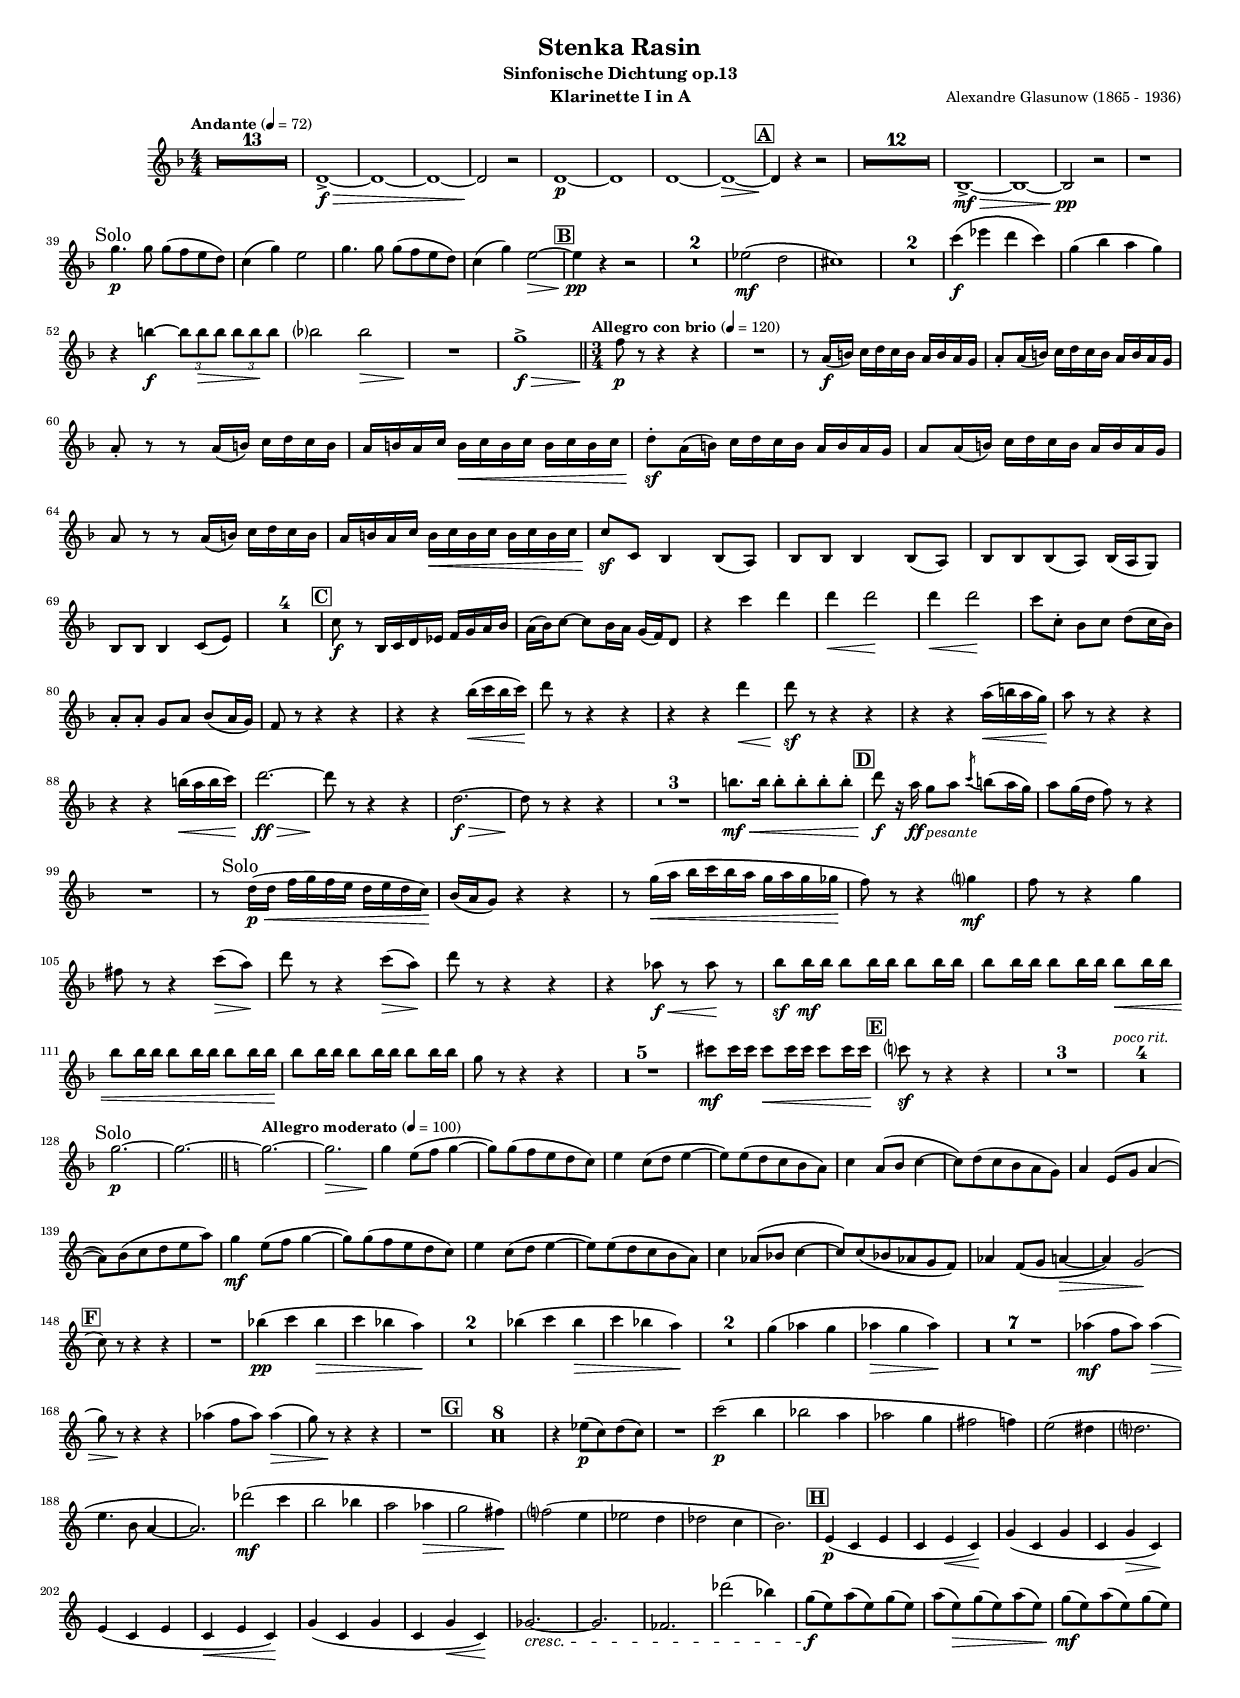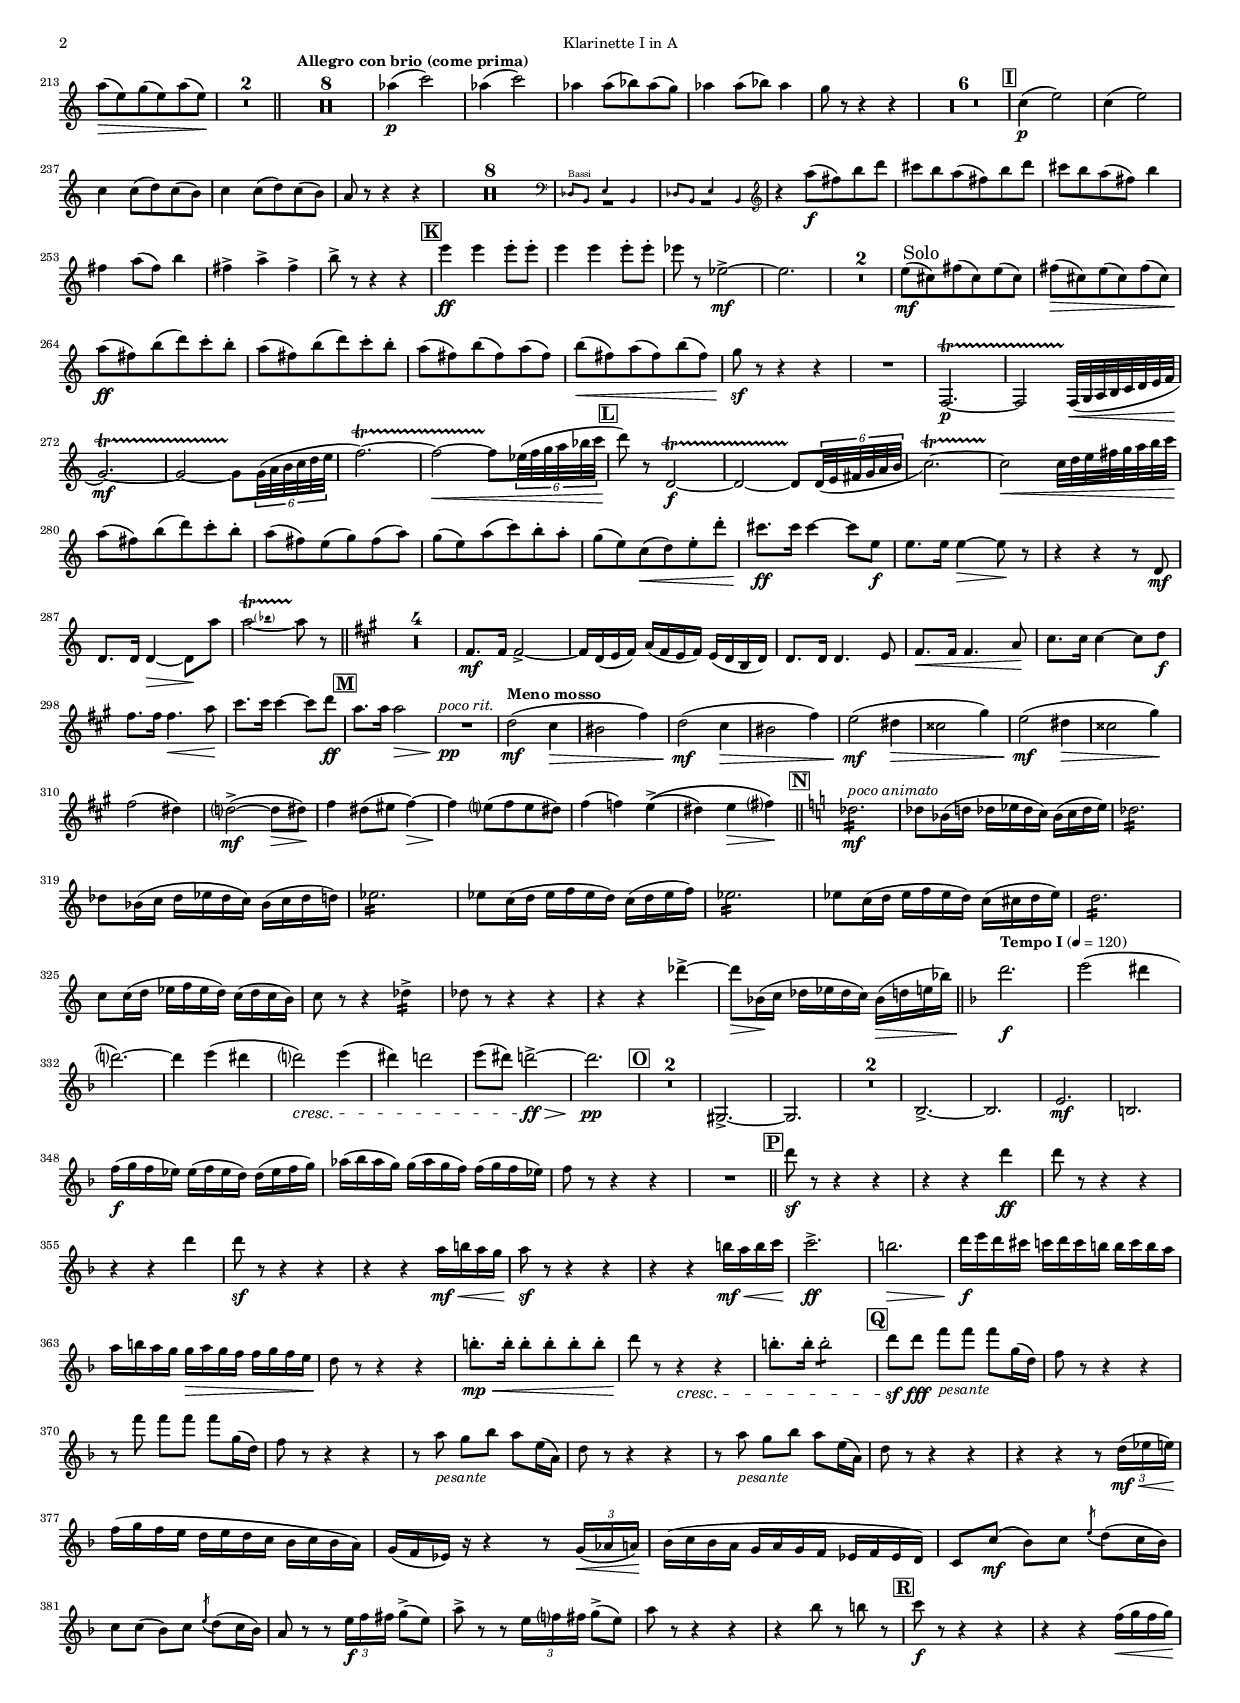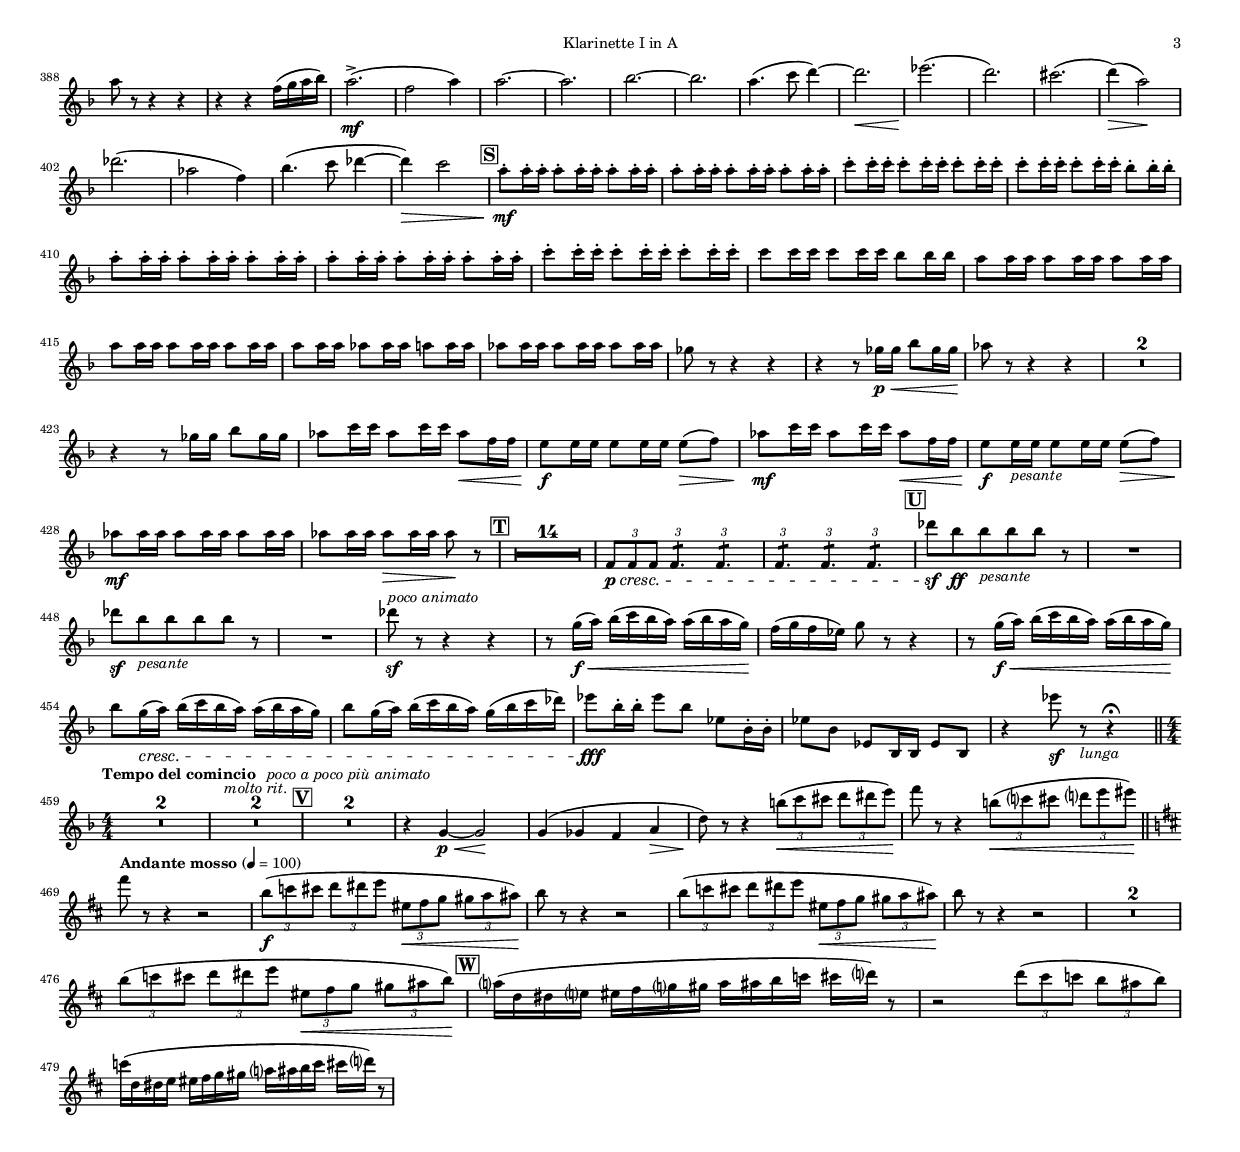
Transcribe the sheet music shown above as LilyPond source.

%{
%}

\version "2.18.2"
\language "deutsch"

\paper {
    top-margin = 10\mm
    bottom-margin = 10\mm
    left-margin = 10\mm
    right-margin = 10\mm
    ragged-last = ##t
}
  
\header{
  title = "Stenka Rasin"
  subtitle = "Sinfonische Dichtung op.13"
  composer = "Alexandre Glasunow (1865 - 1936)"
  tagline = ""
}

% Adapt this for automatic line-breaks
mBreak = { \break }
#(set-global-staff-size 13)

% Useful snippets
pDolce = \markup { \dynamic p \italic \bold "dolce" }
pesante = _\markup {\italic {"pesante"} }
pocoRit = ^\markup {\italic {"poco rit."} }
moltoRit = ^\markup {\italic {"molto rit."} }
pocoAnimato = ^\markup {\italic {"poco animato"} }
pocoAPocoPiuAnimato = ^\markup {\italic {"poco a poco più animato"} }
lunga = _\markup {\italic {"lunga"} }

clarinet_I_in_A_part_one_Music = {
  \relative c' {
    \transposition a
    \key f \major
    \numericTimeSignature
    \time 4/4
    \tempo "Andante" 4 = 72

    % page 1 line 1
    R1*13 |
    d1->\f\>~ |
    d1~ |
    d1~ |
    d2\! r2 |
    d1\p~ |
    d1 |
    d1~ |
    d1~\> |
    \mark #1
    d4\! r4 r2 |
    R1*12 |
    b1->\mf\>~ |
    b1~ |
    b2\pp r2 |
    r1 |
    \mBreak
    
    % page 1 line 2
    \mark "Solo"
    g''4.\p g8 g( f e d) |
    c4( g') e2 |
    g4. g8 g( f e d) |
    c4( g') e2\>~ |
    \mark #2
    e4\pp r4 r2 |
    R1*2 |
    es2\mf( d |
    cis1) |
    R1*2 |
    c'4\f( es d c) |
    g4( b a g) |
    \mBreak
    
    % page 1 line 3
    r4 h~\f \tuplet 3/2 { h8 h\> h } \tuplet 3/2 { h8 h\! h }  |
    b2 b2 \> |
    R1\! |
    g1->\f\> |
    \bar "||" \time 3/4 \tempo "Allegro con brio" 4 = 120
    f8\p\! r8 r4 r4 |
    R2. |
    r8 a,16\f( h) c d c h a h a g |
    a8-. a16( h) c d c h a h a g |
    \mBreak
    
    % page 1 line 4
    a8-. r r a16( h) c d c h |
    a16 h a c h\< c h c h c h c |
    d8-.\sf a16( h) c d c h a h a g |
    a8 a16( h) c d c h a h a g |
    \mBreak
    
    % page 1 line 5
    a8 r r a16( h) c d c h |
    a16 h a c h\< c h c h c h c |
    c8\sf c, b4 b8( a) |
    b8 b b4 b8( a) |
    b8 b b( a) b16( a g8) |
    \mBreak

    % page 1 line 6
    b8 b b4 c8( e) |
    R2.*4 |
    \mark #3
    c'8\f r b,16 c d es f g a b |
    a16( b) c8~ c b16 a g( f) d8 |
    r4 c'' d |
    d4\< d2\! |
    d4\< d2\! |
    c8 c,-. b c d( c16 b) |
    \mBreak
    
    % page 1 line 7
    a8-. a-. g a b( a16 g) |
    f8 r r4 r |
    r4 r b'16(\< c b c)\! |
    d8 r8 r4 r |
    r4 r d\< |
    d8\sf r8 r4 r |
    r4 r a16(\< h a g)\! |
    a8 r8 r4 r |
    \mBreak
    
    % page 1 line 8
    r4 r h16(\< a h c) |
    d2.\ff\>~ |
    d8\! r8 r4 r |
    d,2.\f\>~ |
    d8\! r8 r4 r |
    R2.*3 |
    h'8.\mf\< h16 h8-. h-. h-. h-. |
    \mark #4
    d8\f r16 a\ff g8\pesante a \acciaccatura { c8 } h( a16 g) |
    a8 g16( d f8) r8 r4 |
    \mBreak
    
    % page 1 line 9
    R2. |
    r8 \mark Solo d16\p\<( d f g f e d e d c\! ) |
    b16( a g8) r4 r |
    r8 g'16(\< a b c b a g a g ges\! |
    f8) r8 r4 g\mf |
    f8 r8 r4 g |
    \mBreak
    
    % page 1 line 10
    fis8 r8 r4 c'8(\> a)\! |
    d8 r8 r4 c8(\> a)\! |
    d8 r8 r4 r |
    r4 as8\f\< r as\! r |
    b8\sf b16\mf b b8 b16 b b8 b16 b |
    b8 b16 b b8 b16 b b8\< b16 b |
    \mBreak
    
    % page 1 line 11
    b8 b16 b b8 b16 b b8 b16 b\! |
    b8 b16 b b8 b16 b b8 b16 b |
    g8 r8 r4 r |
    R2.*5 |
    cis8\mf cis16 cis cis8\< cis16 cis cis8 cis16 cis |
    \mark #5
    c8\sf r8 r4 r4 |
    R2.*3 |
    R2.*4\pocoRit |
    \mBreak
  }
}

clarinet_I_in_B_Music = {
  \relative c' {

    % page 2 line 1
    \mark Solo
    g''2.\p~ |
    g2.~ |
    \bar "||"
    \tempo "Allegro moderato" 4 = 100
    \key c \major
    g2.~ |
    g2.\> |
    g4\! e8( f g4~ |
    g8) g( f e d c) |
    e4 c8( d e4~ |
    e8) e( d c h a) |
    c4 a8( h c4~ |
    c8) d( c h a g) |
    a4 e8( g a4~ |
    \mBreak
    
    % page 2 line 2
    a8) h( c d e a) |
    g4\mf e8( f g4~ |
    g8) g( f e d c) |
    e4 c8( d e4~ |
    e8) e( d c h a) |
    c4 as8( b c4~ |
    c8) c( b as g f) |
    as4 f8( g a4~\> |
    a4) g2(\! |
    \mBreak
    
    % page 2 line 3
    \mark #6
    c8) r8 r4 r |
    R2. |
    b'4\pp( c b\> |
    c4 b a)\! |
    R2.*2 |
    b4( c b\> |
    c4 b a)\! |
    R2.*2 |
    g4( as g |
    as4\> g as)\! |
    R2.*7 |
    as4(\mf f8 as) as4(\> |
    \mBreak

    % page 2 line 4
    g8) r8\! r4 r |
    as4( f8 as) as4(\> |
    g8) r8\! r4 r |
    R2. |
    \mark #7
    R2.*8 |
    r4 es8(\p c) d( c) |
    R2. |
    c'2(\p h4 |
    b2 a4 |
    as2 g4 |
    fis2 f4) |
    e2( dis4 |
    d2. |
    \mBreak
    
    % page 2 line 5
    e4. h8 a4~ |
    a2.) |
    des'2(\mf c4 |
    h2 b4 |
    a2 as4\> |
    g2 fis4)\! |
    f2( e4 |
    es2 d 4 |
    des2 c4 |
    h2.) |
    \mark #8
    e,4(\p c e |
    c e\< c)\! |
    g'4( c, g' |
    c, g'\> c,)\! |
    \mBreak
    
    % page 2 line 6
    e4( c e |
    c4\< e c)\! |
    g'4( c, g' |
    c,4 g'\< c,)\! |
    ges'2.\cresc~ |
    ges2. |
    fes2. |
    des''2( b4) |
    g8(\f e) a( e) g( e) |
    a8( e)\> g( e) a( e) |
    g8(\mf e) a( e) g( e) |
    \mBreak
    
    % page 2 line 7
    a8(\> e) g( e) a( e)\! |
    R2.*2 |
    \bar "||" \tempo "Allegro con brio (come prima)"
    R2.*8 |
    as4(\p c2) |
    as4( c2) |
    as4 as8( b) as( g) |
    as4 as8( b) as4 |
    g8 r8 r4 r |
    R2.*6 |
    \mark #9
    c,4(\p e2)
    c4( e2)
    \mBreak
    
    % page 2 line 8 (start)
    c4 c8( d) c( h) |
    c4 c8( d) c( h) |
    a8 r8 r4 r |
    R2.*8 |
    <<
      {
       \override MultiMeasureRest.staff-position = #-4
        R2.*2
        \revert MultiMeasureRest.staff-position
      }
      \new CueVoice {
        \cueClef "bass" \stemUp des,,8^"Bassi" h e4 h | des8 h e4 h | \cueClefUnset
      }
    >>
  }
}

clarinet_I_in_A_part_two_Music = {
  \relative c' {
    \transposition a

    % page 2 line 8 (continued)
    r4 a''8(\f fis) h d |
    cis8 h a( fis) h d |
    cis8 h a( fis) h4 |
    \mBreak

    % page 2 line 9
    fis4 a8( fis) h4 |
    fis4-> a-> fis-> |
    h8-> r8 r4 r |
    \mark #11
    e4\ff e e8-. e-. |
    e4 e e8-. e-. |
    es 8 r8 es,2->\mf~ |
    es2. |
    R2.*2 |
    e8(\mf\mark "Solo" cis8) fis8( cis8) e8( cis8) |
    fis8(\> cis) e( cis) fis( cis) |
    \mBreak
    
    % page 2 line 10
    a'8(\ff fis) h( d) c-. h-. |
    a8( fis) h( d) c-. h-. |
    a8( fis) h( fis) a( fis) |
    h8(\< fis) a( fis) h( fis) |
    g8\sf\! r8 r4 r |
    R2. |
    f,,2.\p\startTrillSpan~ |
    f2 f32(\<\stopTrillSpan g a h c d e f |
    \mBreak

    % page 2 line 11
    g2.)\mf\startTrillSpan~ |
    g2~ g8\stopTrillSpan \tuplet 6/4 { g32( a h c d e } |
    f2.)\startTrillSpan~ |
    f2\<~ f8\stopTrillSpan \tuplet 6/4 { es32( f g a b c } |
    \mark #12
    d8\!) r8 d,,2\f\startTrillSpan~ |
    d2~ d8\stopTrillSpan \tuplet 6/4 { d32_( e fis g a h } |
    c2.)\startTrillSpan~ |
    c2\stopTrillSpan\< c32 d e fis g a h c\! |
    \mBreak
    
    % page 2 line 12
    a8( fis) h( d) c-. h-. |
    a8( fis) e( g) fis( a) |
    g( e) a( c) h-. a-. |
    g8( e) c(\< d) e-. d'-. |
    cis8.\ff cis16 cis4~ cis8 e,8\f |
    e8. e16 e4\>~ e8\! r8 |
    r4 r4 r8 d,\mf |
    \mBreak
    
    % page 2 line 13
    d8. d16 d4\>~ d8\! a''8 |
    \pitchedTrill a2_~ \startTrillSpan b a8\stopTrillSpan r8 |
    \bar "||" \key a \major
    R2.*4 |
    fis,8.\mf fis16 fis2->~ |
    fis16 d( e fis) a( fis e fis) e( d h d) |
    d8. d16 d4. e8 |
    fis8.\< fis16 fis4. a8\! |
    cis8. cis16 cis4~ cis8 d\f |
    \mBreak
    
    % page 2 line 14
    fis8. fis16 fis4.\< a8\! |
    cis8. cis16 cis4~ cis8 d\ff |
    \mark #13
    a8. a16 a2\> |
    R2.\pp\pocoRit |
    \tempo "Meno mosso"
    d,2\mf( cis4\> |
    his2 fis'4) |
    d2\mf( cis4\> |
    his2 fis'4) |
    e2\mf( dis4\> |
    cisis2 gis'4) |
    e2\mf( dis4\> |
    cisis2 gis'4)\! |
    \mBreak
    
    % page 3 line 1
    fis2( dis4) |
    d2->\mf(~ d8\> dis)\! |
    fis4 dis8( eis fis4~\>) |
    fis4\! e8( fis e dis) |
    fis4( f) e->(\( |
    dis4) e\> fis\)\! |
    \bar "||" \key c \major
    \mark #14
    \repeat tremolo 12 { des16\mf \pocoAnimato } |
    des8 b16( d des es des c) b( c des es) |
    \repeat tremolo 12 { des16 } |
    \mBreak
    
    % page 3 line 2
    des8 b16( c des es des c) b( c des d) |
    \repeat tremolo 12 { es16 } |
    es8 c16( d es f es d) c( d es f) |
    \repeat tremolo 12 { es16 } |
    es8 c16( d es f es d) c( cis d es) |
    \repeat tremolo 12 { d16 } |
    \mBreak

    % page 3 line 3
    c8 c16( d es f es d) c( d c h) |
    c8 r8 r4 \repeat tremolo 4 { des16-> } |
    des8 r8 r4 r |
    r4 r des'4->~ |
    des8\> b,16(\! c des es des c) b(\> d e b') |
    \bar "||" \key f \major \tempo "Tempo I" 4 = 120
    d2.\f |
    e2( dis4 |
    \mBreak

    % page 3 line 4
    d2.)~ |
    d4 e( dis |
    d2)\cresc e4( |
    dis4) d2 |
    e8( dis) d2->\ff\>~ |
    d2.\pp
    \mark #15
    R2.*2 |
    gis,,,2.->~ |
    gis2.
    R2.*2 |
    b2.->~ |
    b2. |
    e2.\mf |
    h2.
    \mBreak
    
    % page 3 line 5
    f''16\f( g f es) es( f es d) d( es f g) |
    as16( b as g) g( as g f) f( g f es) |
    f8 r8 r4 r |
    R2. |
    \bar "||"
    \mark #16
    d'8\sf r8 r4 r |
    r4 r d\ff |
    d8 r8 r4 r |
    \mBreak
    
    % page 3 line 6
    r4 r d |
    d8\sf r8 r4 r |
    r4 r a16\mf\< h a g |
    a8\sf r8 r4 r |
    r4 r h16\mf\< a h c |
    c2.->\ff |
    h2.\> |
    d16\f e d cis c d c h h c h a |
    \mBreak
    
    % page 3 line 7
    a16 h a g g\> a g f f g f e |
    d8\! r8 r4 r |
    h'8.-.\mp\< h16-. h8-. h8-. h8-. h8-. |
    d8\! r8 r4\cresc r |
    h8.-. h16-. \repeat tremolo 4 { h8-. } |
    \mark #17
    d8\sf d\fff f\pesante f f g,16( d) |
    f8 r8 r4 r |
    \mBreak
    
    % page 3 line 8
    r8 f' f f f g,16( d) |
    f8 r8 r4 r |
    r8 a\pesante g b a e16( a,) |
    d8 r8 r4 r |
    r8 a'\pesante g b a e16( a,) |
    d8 r8 r4 r |
    r4 r r8 \tuplet 3/2 { d16(\mf\< es e)\! } |
    \mBreak
    
    % page 3 line 9
    f16( g f e d e d c b c b a) |
    g16( f es) r r4 r8 \tuplet 3/2 { g16(\< as a)\! }
    b16( c b a g a g f es f es d) |
    c8 c'(\mf b) c \acciaccatura { e } d( c16 b) |
    \mBreak
    
    % page 3 line 10
    c8 c( b) c \acciaccatura { e } d( c16 b) |
    a8 r r \tuplet 3/2 { e'16\f f fis } g8->( e) |
    a8-> r r \tuplet 3/2 { e16 f fis } g8->( e) |
    a8 r8 r4 r |
    r4 b8 r h r |
    \mark #18 
    c8\f r8 r4 r |
    r4 r f,16(\< g f g)\! |
    \mBreak
    
    % page 3 line 11
    a8 r8 r4 r |
    r4 r f16( g a b) |
    a2.(->\mf |
    f2 a4) |
    a2.~ |
    a2. |
    b2.~ |
    b2. |
    a4.( c8 d4)~ |
    d2.\< |
    es2.(\! |
    d2.) |
    cis2.( |
    d4\>) (a2)\! |
    \mBreak
    
    % page 3 line 12
    des2.( |
    as2 f4) |
    b4.( c8 des4~ |
    des4\>) c2 |
    \mark #19
    a8-.\mf a16-. a16-. \repeat unfold 2 { a8-. a16-. a16-. } |
    \repeat unfold 3 { a8-. a16-. a16-. } |
    \repeat unfold 3 { c8-. c16-. c16-. } |
    \repeat unfold 2 { c8-. c16-. c16-. } b8-. b16-. b16-. |
    \mBreak

    % page 3 line 13
    \repeat unfold 3 { a8-. a16-. a16-. } |
    \repeat unfold 3 { a8-. a16-. a16-. } |
    \repeat unfold 3 { c8-. c16-. c16-. } |
    \repeat unfold 2 { c8 c16 c16 } b8 b16 b16 |
    \repeat unfold 3 { a8 a16 a16 } |
    \mBreak
    
    % page 3 line 14
    \repeat unfold 3 { a8 a16 a16 } |
    a8 a16 a16 as8 as16 as16 a8 a16 a16 |
    \repeat unfold 3 { as8 as16 as16 } |
    ges8 r8 r4 r |
    r4 r8 ges16\p\< ges b8 ges16 ges\! |
    as8 r8 r4 r |
    R2.*2 |
    \mBreak
    
    % page 4 line 1
    r4 r8 ges16 ges b8 ges16 ges |
    as8 c16 c as8 c16 c as8\< f16 f |
    e8\f e16 e e8 e16 e e8(\> f8) |
    as8\mf c16 c as8 c16 c as8\< f16 f |
    e8\f e16\pesante e e8 e16 e e8(\> f8) |
    \mBreak

    % page 4 line 2
    as8\mf as16 as as8 as16 as as8 as16 as |
    as8 as16 as as8\> as16 as as8\! r8 |
    \mark #20
    R2.*14 |
    \tuplet 3/2 { f,8\p\cresc f f } \tuplet 3/2 { \repeat tremolo 3 f8 } \tuplet 3/2 { \repeat tremolo 3 f8 } |
    \repeat unfold 3 \tuplet 3/2 { \repeat tremolo 3 f8 } |
    \mark #21
    des''8\sf b8\ff b\pesante b b r8 |
    R2. |
    \mBreak
    
    % page 4 line 3
    des8\sf b8\pesante b b b r8 |
    R2. |
    des8\sf\pocoAnimato r8 r4 r4 |
    r8 g,16(\f\< a) b( c b a) a( b a g)\! |
    f16( g f es) g8 r8 r4 |
    r8 g16(\f\< a) b( c b a) a( b a g)\! |
    \mBreak
    
    % page 4 line 4
    b8 g16(\cresc a) b( c b a) a( b a g) |
    b8 g16( a) b( c b a) g( b c des) |
    es8\fff b16-. b-. es8 b8 es,8 b16-. b-. |
    es8 b es, b16 b es8 b |
    r4 es''8\sf r8\lunga r4\fermata |
    \bar "||" \time 4/4 
    \mBreak
    
    % page 4 line 5
    \tempo "Tempo del comincio"
    R1*2 |
    R1*2\moltoRit |
    \mark #22
    R1*2 \pocoAPocoPiuAnimato |
    r4 g,,4\p\<~ g2\! |
    g4( ges f a\> |
    d8)\! r8 r4 \tuplet 3/2 { h'8(\< c cis } \tuplet 3/2 { d dis e)\! } |
    f8 r8 r4 \tuplet 3/2 { h,8(\< c cis } \tuplet 3/2 { d e eis)\! } |
    \bar "||" \key d \major
    \mBreak

    % page 4 line 6
    \tempo "Andante mosso" 4 = 100
    fis8 r8 r4 r2 |
    \tuplet 3/2 { h,8(\f c cis } \tuplet 3/2 { d dis e } \tuplet 3/2 { eis,\< fis g } \tuplet 3/2 { gis a ais\!) } |
    h8 r8 r4 r2 |
    \tuplet 3/2 { h8( c cis } \tuplet 3/2 { d dis e } \tuplet 3/2 { eis,\< fis g } \tuplet 3/2 { gis a ais\!) } |
    h8 r8 r4 r2 |
    R1*2
    \mBreak
    
    % page 4 line 7
    \tuplet 3/2 { h8( c cis } \tuplet 3/2 { d dis e } \tuplet 3/2 { eis,\< fis g } \tuplet 3/2 { gis ais h\!) } |
    \mark #23
    a16( d, dis e eis fis g gis a ais h c cis d) r8 |
    r2 \tuplet 3/2 { d8( cis c } \tuplet 3/2 { h ais h) }
    \mBreak
    
    % page 4 line 8
    c16( d, dis e eis fis g gis a ais h c cis d) r8 |
    
  }
}

clarinet_II_in_A_part_one_Music = {
  \relative c' {
    \transposition a
    \key f \major
    \numericTimeSignature
    \time 4/4
    \tempo "Andante" 4 = 72

    % line 1
  }
}

\bookpart {
  \header{
    instrument = "Klarinette I in A"
  }
  \score {
    \new Staff {
      \compressFullBarRests
      % Make grace notes smaller and more fragile
      $(add-grace-property 'Voice 'NoteHead 'font-size '-5)
      $(add-grace-property 'Voice 'Slur 'height-limit '0.5)
      $(add-grace-property 'Voice 'Flag 'font-size '-5)
      $(add-grace-property 'Voice 'Stem 'length '8)
      $(add-grace-property 'Voice 'Beam 'beam-thickness '0.3)
      $(add-grace-property 'Voice 'Beam 'length-fraction '0.5)
      $(add-grace-property 'Voice 'Beam 'shorten '1)
      \set Score.markFormatter = #format-mark-box-alphabet
      \override DynamicLineSpanner.staff-padding = #3
      \accidentalStyle Score.modern-cautionary
      \new Voice {
        {
          % \transpose b a
          \clarinet_I_in_A_part_one_Music
        }
        \clarinet_I_in_B_Music
        {
          % \transpose b a
          \clarinet_I_in_A_part_two_Music
        }
      }
    }
  }
}

\bookpart {
  \header{
    instrument = "Klarinette II in A"
  }
  \score {
    \new Staff {
      \compressFullBarRests
      % Make grace notes smaller and more fragile
      $(add-grace-property 'Voice 'NoteHead 'font-size '-5)
      $(add-grace-property 'Voice 'Slur 'height-limit '0.5)
      $(add-grace-property 'Voice 'Flag 'font-size '-5)
      $(add-grace-property 'Voice 'Stem 'length '8)
      $(add-grace-property 'Voice 'Beam 'beam-thickness '0.3)
      $(add-grace-property 'Voice 'Beam 'length-fraction '0.5)
      $(add-grace-property 'Voice 'Beam 'shorten '1)
      \set Score.markFormatter = #format-mark-box-alphabet
      \override DynamicLineSpanner.staff-padding = #3
      \accidentalStyle Score.modern-cautionary
      \new Voice {
        {
          % \transpose b a
          \clarinet_II_in_A_part_one_Music
        }
      }
    }
  }
}
